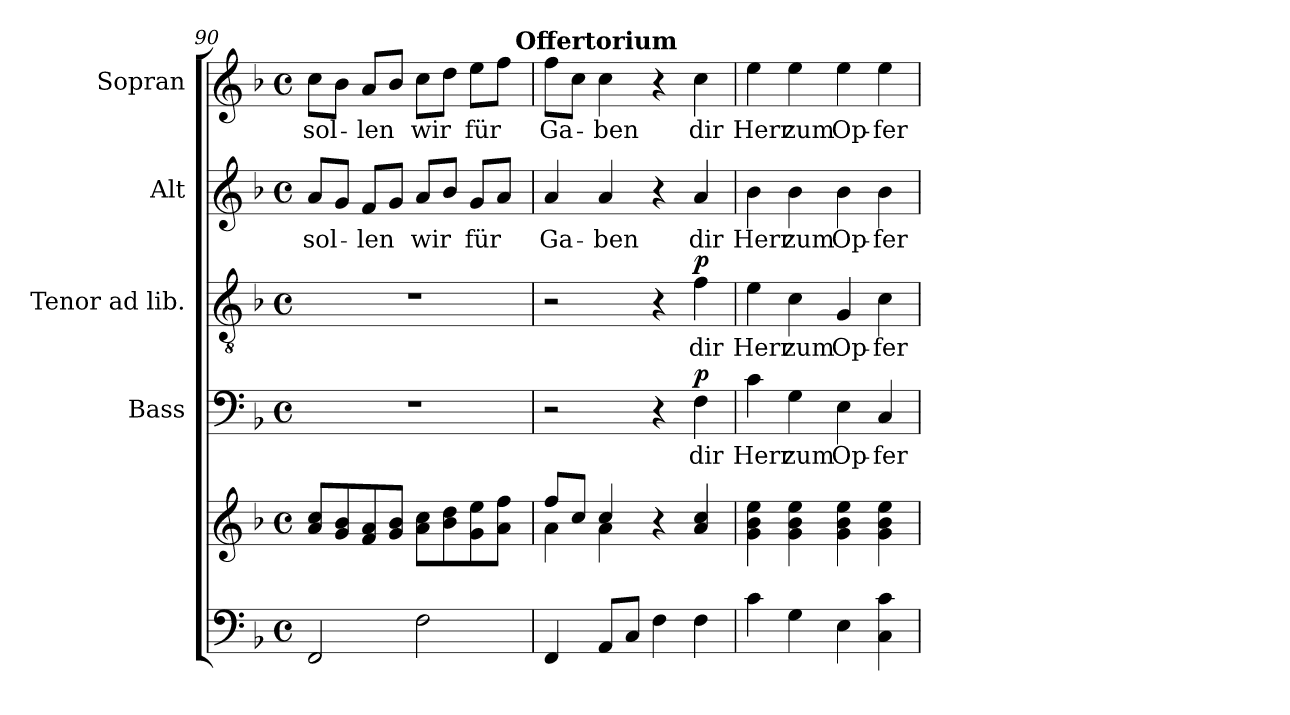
**kern	**kern	**kern	**text	**dynam	**kern	**text	**dynam	**kern	**text	**kern	**text
*part5	*part5	*part4	*part4	*part4	*part3	*part3	*part3	*part2	*part2	*part1	*part1
*staff6	*staff5	*staff4	*staff4	*staff4	*staff3	*staff3	*staff3	*staff2	*staff2	*staff1	*staff1
*	*	*I"Bass	*	*	*I"Tenor ad lib.	*	*	*I"Alt	*	*I"Sopran	*
*	*	*I'B.	*	*	*I'T.	*	*	*I'A.	*	*I'S.	*
*clefF4	*clefG2	*clefF4	*	*	*clefGv2	*	*	*clefG2	*	*clefG2	*
*k[b-]	*k[b-]	*k[b-]	*	*	*k[b-]	*	*	*k[b-]	*	*k[b-]	*
*F:	*F:	*F:	*	*	*F:	*	*	*F:	*	*F:	*
*M4/4	*M4/4	*M4/4	*	*	*M4/4	*	*	*M4/4	*	*M4/4	*
*met(c)	*met(c)	*met(c)	*	*	*met(c)	*	*	*met(c)	*	*met(c)	*
=90	=90	=90	=90	=90	=90	=90	=90	=90	=90	=90	=90
!	!	!	!	!	!	!	!	!	!LO:LY:b	!	!LO:LY:b
*	*	*	*	*	*	*	*	*	*	*^	*
2FF/	8a/ 8cc/L	1r	.	.	1r	.	.	8a/L	sol-	8cc\L	2...ryy	sol-
.	8g/ 8b-/	.	.	.	.	.	.	8g/J	.	8b-\J	.	.
!	!	!	!	!	!	!	!	!	!LO:LY:b	!	!	!LO:LY:b
.	8f/ 8a/	.	.	.	.	.	.	8f/L	-len	8a/L	.	-len
.	8g/ 8b-/J	.	.	.	.	.	.	8g/J	.	8b-/J	.	.
!	!	!	!	!	!	!	!	!	!LO:LY:b	!	!	!LO:LY:b
2F\	8a\ 8cc\L	.	.	.	.	.	.	8a/L	wir	8cc\L	.	wir
.	8b-\ 8dd\	.	.	.	.	.	.	8b-/J	.	8dd\J	.	.
!	!	!	!	!	!	!	!	!	!LO:LY:b	!	!	!LO:LY:b
.	8g\ 8ee\	.	.	.	.	.	.	8g/L	für	8ee\L	.	für
.	8a\ 8ff\J	.	.	.	.	.	.	8a/J	.	8ff\J	.	.
!	!	!	!	!	!	!	!	!	!	!	!LO:TX:a:B:t=Offertorium	!
.	.	.	.	.	.	.	.	.	.	.	16ryy	.
=91	=91	=91	=91	=91	=91	=91	=91	=91	=91	=91	=91	=91
*	*^	*	*	*	*	*	*	*	*	*	*	*
!	!	!	!	!	!	!	!	!	!	!LO:LY:b	!	!	!LO:LY:b
*	*	*	*	*	*	*	*	*	*	*	*v	*v	*
4FF/	8ff/L	4a\	2r	.	.	2r	.	.	4a/	Ga-	8ff\L	Ga-
.	8cc/J	.	.	.	.	.	.	.	.	.	8cc\J	.
!	!	!	!	!	!	!	!	!	!	!LO:LY:b	!	!LO:LY:b
8AA/L	4cc/	4a\	.	.	.	.	.	.	4a/	-ben	4cc\	-ben
8C/J	.	.	.	.	.	.	.	.	.	.	.	.
4F\	4r	2ryy	4r	.	.	4r	.	.	4r	.	4r	.
!	!	!	!	!LO:LY:b	!LO:DY:a	!	!LO:LY:b	!LO:DY:a	!	!LO:LY:b	!	!LO:LY:b
4F\	4a/ 4cc/	.	4F\	dir	p	4f\	dir	p	4a/	dir	4cc\	dir
*	*v	*v	*	*	*	*	*	*	*	*	*	*
=92	=92	=92	=92	=92	=92	=92	=92	=92	=92	=92	=92
!	!	!	!LO:LY:b	!	!	!LO:LY:b	!	!	!LO:LY:b	!	!LO:LY:b
4c\	4g\ 4b-\ 4ee\	4c\	Herr	.	4e\	Herr	.	4b-\	Herr	4ee\	Herr
!	!	!	!LO:LY:b	!	!	!LO:LY:b	!	!	!LO:LY:b	!	!LO:LY:b
4G\	4g\ 4b-\ 4ee\	4G\	zum	.	4c\	zum	.	4b-\	zum	4ee\	zum
!	!	!	!LO:LY:b	!	!	!LO:LY:b	!	!	!LO:LY:b	!	!LO:LY:b
4E\	4g\ 4b-\ 4ee\	4E\	Op-	.	4G/	Op-	.	4b-\	Op-	4ee\	Op-
!	!	!	!LO:LY:b	!	!	!LO:LY:b	!	!	!LO:LY:b	!	!LO:LY:b
4C\ 4c\	4g\ 4b-\ 4ee\	4C/	-fer	.	4c\	-fer	.	4b-\	-fer	4ee\	-fer
=	=	=	=	=	=	=	=	=	=	=	=
*-	*-	*-	*-	*-	*-	*-	*-	*-	*-	*-	*-
